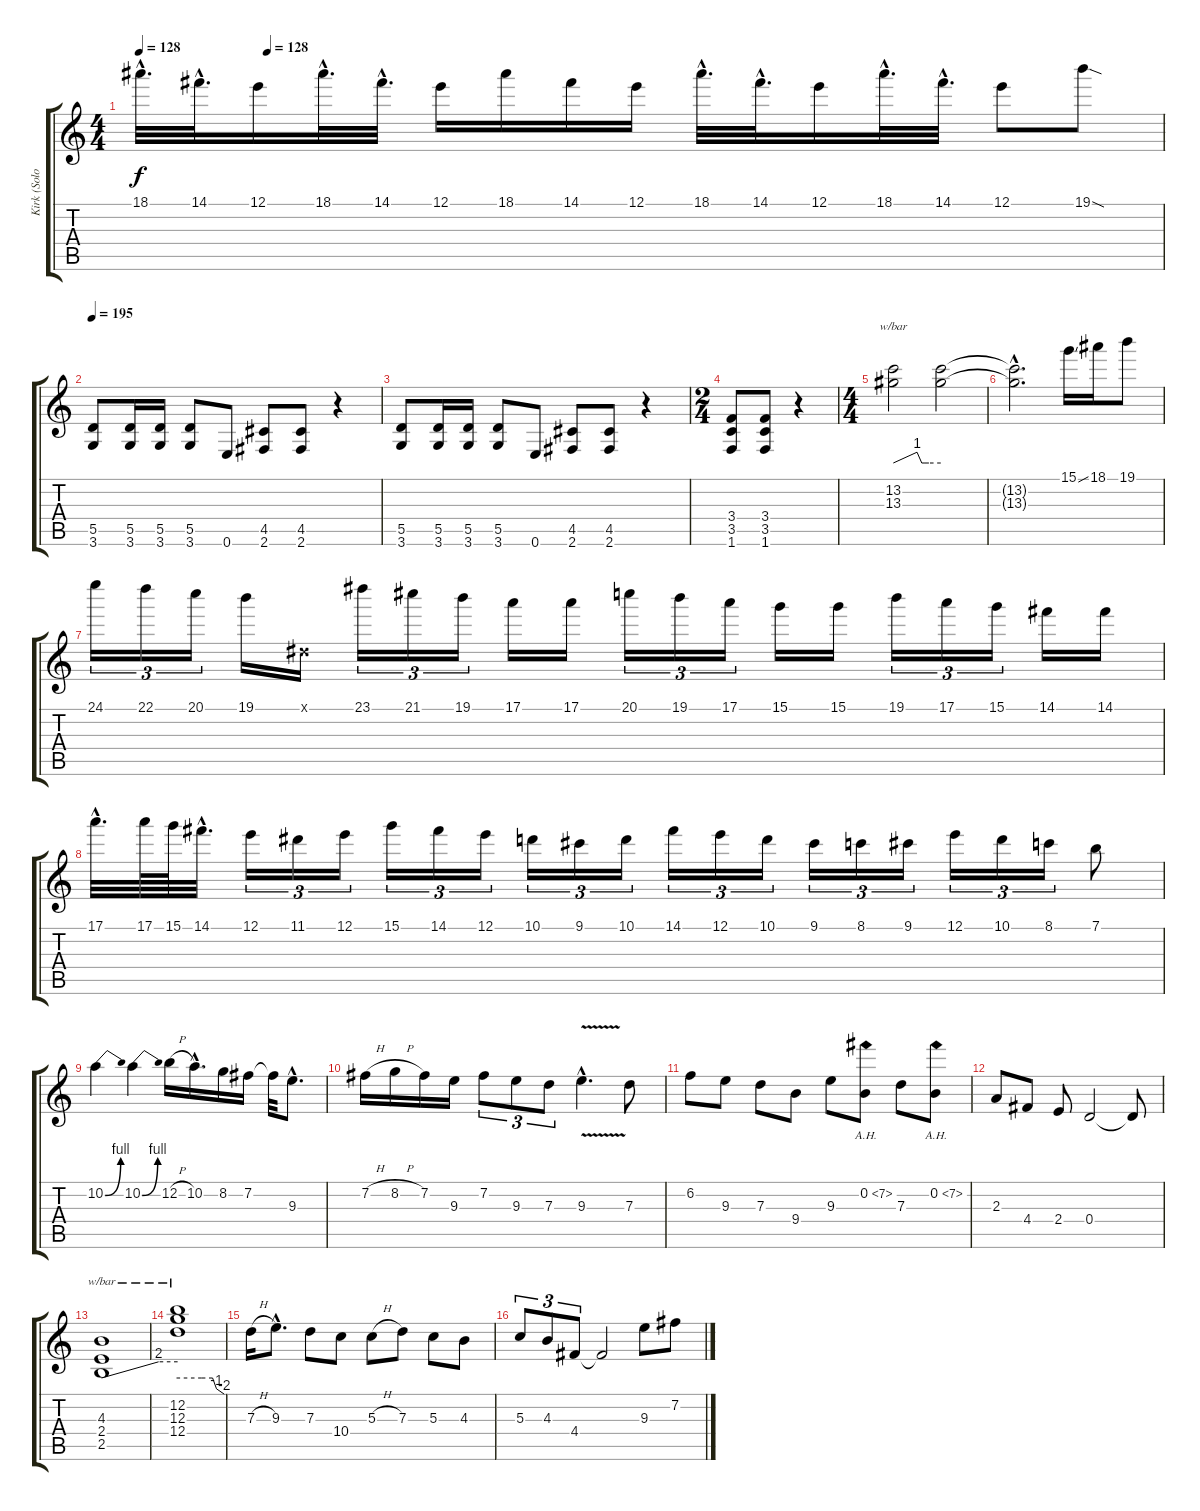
\track ("Kirk (Solo)" "Kirk (Solo") {instrument distortionguitar}
\staff {score tabs}
\tuning (E4 B3 G3 D3 A2 E2) {hide}
\ts (4 4)
\tempo 128
\tempo (128 0.125)
\clef g2
\ks c
18.1{hac}.32{d dy f} 14.1{hac}.32{d} 12.1.16 18.1{hac}.32{d} 14.1{hac}.32{d} 12.1.16 18.1.16 14.1.16 12.1.16 18.1{hac}.32{d} 14.1{hac}.32{d} 12.1.16 18.1{hac}.32{d} 14.1{hac}.32{d} 12.1.8 19.1{sod}.8 |
\tempo 195
(5.5 3.6).8 (5.5 3.6).16 (5.5 3.6).16 (5.5 3.6).8 0.6.8 (4.5 2.6).8 (4.5 2.6).8 r.4 |
(5.5 3.6).8 (5.5 3.6).16 (5.5 3.6).16 (5.5 3.6).8 0.6.8 (4.5 2.6).8 (4.5 2.6).8 r.4 |
\ts (2 4)
(3.4 3.5 1.6).8 (3.4 3.5 1.6).8 r.4 |
\ts (4 4)
(13.2 13.3).2{tbe (custom default 0 0 30 4 36 0 40 0 45 0 60 0)} (13.2{t} 13.3{t}).2 |
(13.2{hac t} 13.3{hac t}).2{d} 15.1{ss}.16 18.1.16 19.1.8 |
24.1.16{tu (3 2)} 22.1.16{tu (3 2)} 20.1.16{tu (3 2)} 19.1.16 -1.1{x}.16 23.1.16{tu (3 2)} 21.1.16{tu (3 2)} 19.1.16{tu (3 2)} 17.1.16 17.1.16 20.1.16{tu (3 2)} 19.1.16{tu (3 2)} 17.1.16{tu (3 2)} 15.1.16 15.1.16 19.1.16{tu (3 2)} 17.1.16{tu (3 2)} 15.1.16{tu (3 2)} 14.1.16 14.1.16 |
17.1{hac}.32{d} 17.1.64 15.1.64 14.1{hac}.32{d} 12.1.16{tu (3 2)} 11.1.16{tu (3 2)} 12.1.16{tu (3 2)} 15.1.16{tu (3 2)} 14.1.16{tu (3 2)} 12.1.16{tu (3 2)} 10.1.16{tu (3 2)} 9.1.16{tu (3 2)} 10.1.16{tu (3 2)} 14.1.16{tu (3 2)} 12.1.16{tu (3 2)} 10.1.16{tu (3 2)} 9.1.16{tu (3 2)} 8.1.16{tu (3 2)} 9.1.16{tu (3 2)} 12.1.16{tu (3 2)} 10.1.16{tu (3 2)} 8.1.16{tu (3 2)} 7.1.8 |
10.2{be (bend 0 0 60 4)}.4 10.2{be (bend 0 0 60 4)}.4 12.2{h}.16 10.2{hac}.16{d} 8.2.16 7.2.16 7.2{t}.32 9.3{hac}.8{d} |
7.2{h}.16 8.2{h}.16 7.2.16 9.3.16 7.2.8{tu (3 2)} 9.3.8{tu (3 2)} 7.3.8{tu (3 2)} 9.3{v hac}.4{d} 7.3.8 |
6.2.8 9.3.8 7.3.8 9.4.8 9.3.8 0.2{ah 7}.8 7.3.8 0.2{ah 7}.8 |
2.3.8 4.4.8 2.4.8 0.4.2 0.4{t}.8 |
(4.3 2.4 2.5).1{tbe (custom default 0 0 45 8 60 8)} |
(12.2 12.3 12.4).1{tbe (custom default 0 0 31 0 45 0 50 -4 60 -8)} |
7.3{h}.16 9.3{hac}.8{d} 7.3.8 10.4.8 5.3{h}.8 7.3.8 5.3.8 4.3.8 |
5.3.8{tu (3 2)} 4.3.8{tu (3 2)} 4.4.8{tu (3 2)} 4.4{t}.2 9.3.8 7.2.8
